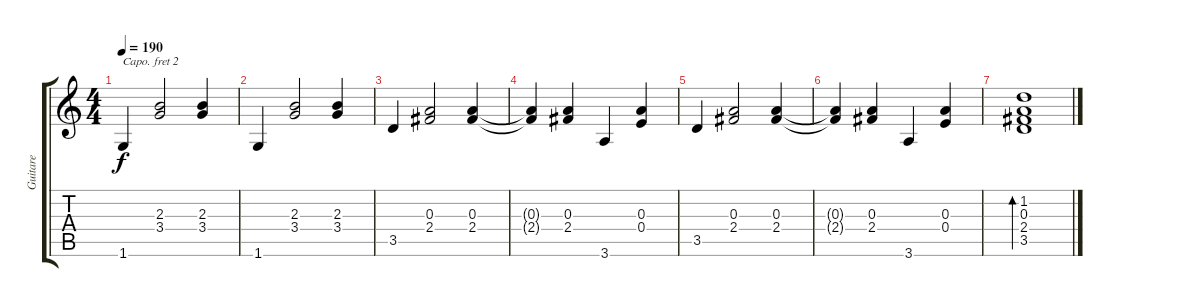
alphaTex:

\track ("Guitare" "Guitare") {instrument acousticguitarsteel}
\staff {score tabs}
\capo 2
\tuning (E4 B3 G3 D3 A2 E2) {hide}
\ts (4 4)
\tempo 190
\clef g2
\ks c
1.6.4{dy f} (2.3 3.4).2 (2.3 3.4).4 |
1.6.4 (2.3 3.4).2 (2.3 3.4).4 |
3.5.4 (0.3 2.4).2 (0.3 2.4).4 |
(0.3{t} 2.4{t}).4 (0.3 2.4).4 3.6.4 (0.3 0.4).4 |
3.5.4 (0.3 2.4).2 (0.3 2.4).4 |
(0.3{t} 2.4{t}).4 (0.3 2.4).4 3.6.4 (0.3 0.4).4 |
(1.2 0.3 2.4 3.5).1{bd 480}
